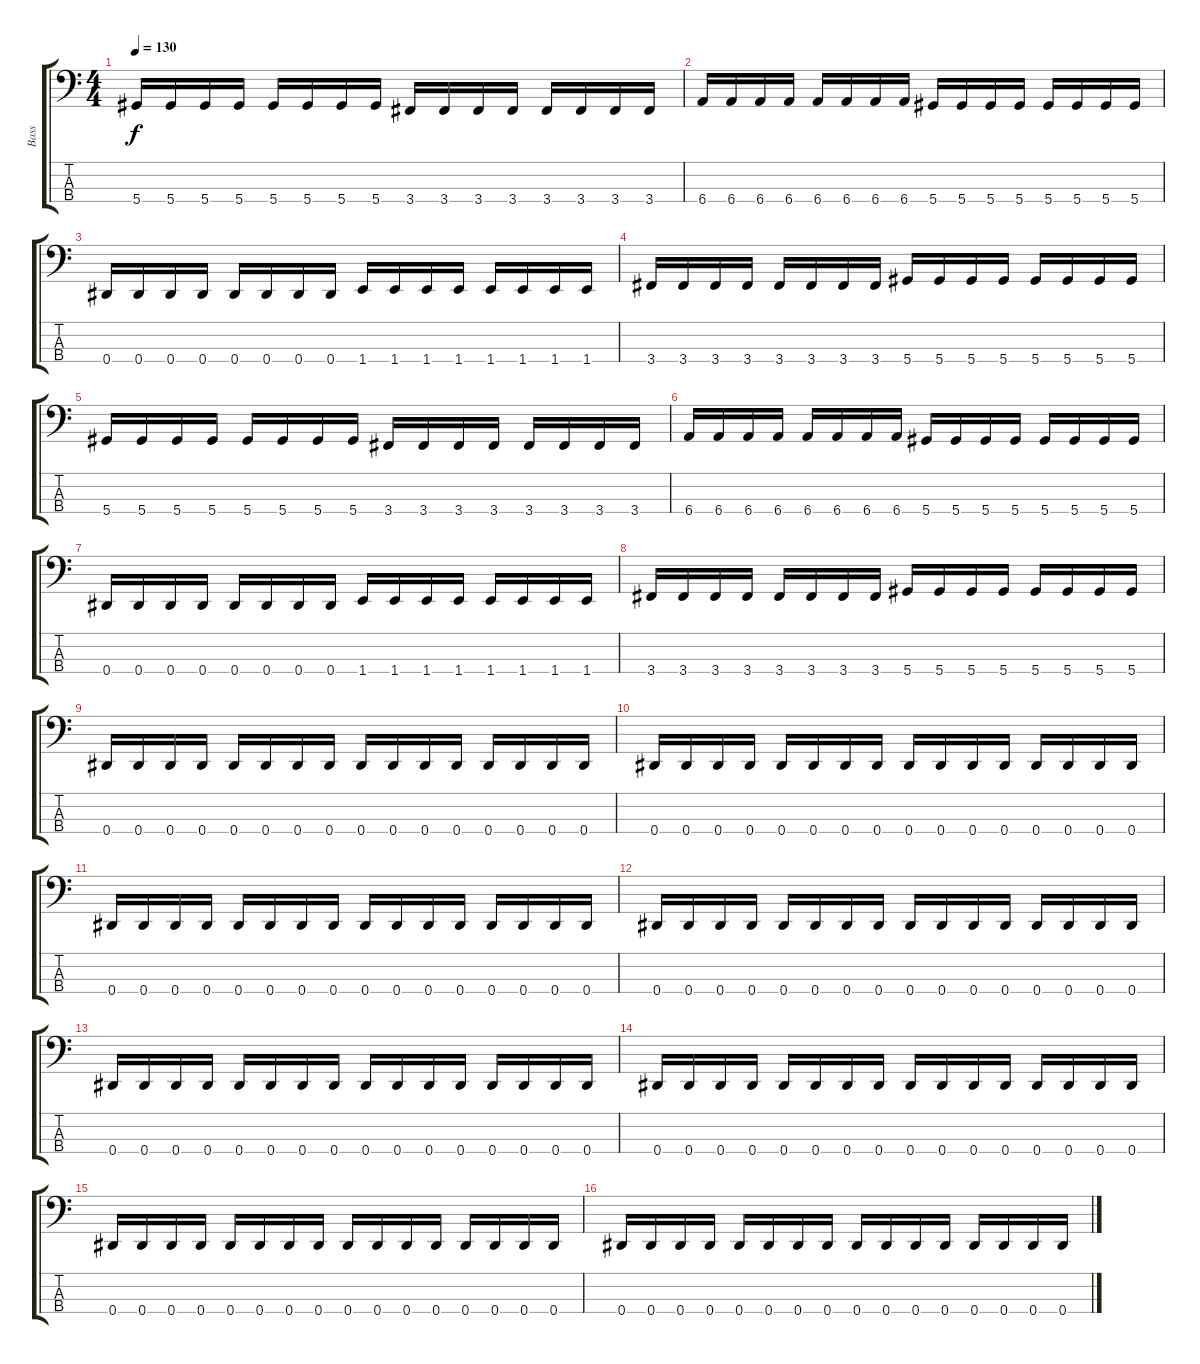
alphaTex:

\track ("Bass" "Bass") {instrument electricbassfinger}
\staff {score tabs}
\tuning (Gb2 Db2 Ab1 Eb1) {hide}
\ts (4 4)
\tempo 130
\clef f4
\ks c
5.4.16{dy f} 5.4.16 5.4.16 5.4.16 5.4.16 5.4.16 5.4.16 5.4.16 3.4.16 3.4.16 3.4.16 3.4.16 3.4.16 3.4.16 3.4.16 3.4.16 |
6.4.16 6.4.16 6.4.16 6.4.16 6.4.16 6.4.16 6.4.16 6.4.16 5.4.16 5.4.16 5.4.16 5.4.16 5.4.16 5.4.16 5.4.16 5.4.16 |
0.4.16 0.4.16 0.4.16 0.4.16 0.4.16 0.4.16 0.4.16 0.4.16 1.4.16 1.4.16 1.4.16 1.4.16 1.4.16 1.4.16 1.4.16 1.4.16 |
3.4.16 3.4.16 3.4.16 3.4.16 3.4.16 3.4.16 3.4.16 3.4.16 5.4.16 5.4.16 5.4.16 5.4.16 5.4.16 5.4.16 5.4.16 5.4.16 |
5.4.16 5.4.16 5.4.16 5.4.16 5.4.16 5.4.16 5.4.16 5.4.16 3.4.16 3.4.16 3.4.16 3.4.16 3.4.16 3.4.16 3.4.16 3.4.16 |
6.4.16 6.4.16 6.4.16 6.4.16 6.4.16 6.4.16 6.4.16 6.4.16 5.4.16 5.4.16 5.4.16 5.4.16 5.4.16 5.4.16 5.4.16 5.4.16 |
0.4.16 0.4.16 0.4.16 0.4.16 0.4.16 0.4.16 0.4.16 0.4.16 1.4.16 1.4.16 1.4.16 1.4.16 1.4.16 1.4.16 1.4.16 1.4.16 |
3.4.16 3.4.16 3.4.16 3.4.16 3.4.16 3.4.16 3.4.16 3.4.16 5.4.16 5.4.16 5.4.16 5.4.16 5.4.16 5.4.16 5.4.16 5.4.16 |
0.4.16 0.4.16 0.4.16 0.4.16 0.4.16 0.4.16 0.4.16 0.4.16 0.4.16 0.4.16 0.4.16 0.4.16 0.4.16 0.4.16 0.4.16 0.4.16 |
0.4.16 0.4.16 0.4.16 0.4.16 0.4.16 0.4.16 0.4.16 0.4.16 0.4.16 0.4.16 0.4.16 0.4.16 0.4.16 0.4.16 0.4.16 0.4.16 |
0.4.16 0.4.16 0.4.16 0.4.16 0.4.16 0.4.16 0.4.16 0.4.16 0.4.16 0.4.16 0.4.16 0.4.16 0.4.16 0.4.16 0.4.16 0.4.16 |
0.4.16 0.4.16 0.4.16 0.4.16 0.4.16 0.4.16 0.4.16 0.4.16 0.4.16 0.4.16 0.4.16 0.4.16 0.4.16 0.4.16 0.4.16 0.4.16 |
0.4.16 0.4.16 0.4.16 0.4.16 0.4.16 0.4.16 0.4.16 0.4.16 0.4.16 0.4.16 0.4.16 0.4.16 0.4.16 0.4.16 0.4.16 0.4.16 |
0.4.16 0.4.16 0.4.16 0.4.16 0.4.16 0.4.16 0.4.16 0.4.16 0.4.16 0.4.16 0.4.16 0.4.16 0.4.16 0.4.16 0.4.16 0.4.16 |
0.4.16 0.4.16 0.4.16 0.4.16 0.4.16 0.4.16 0.4.16 0.4.16 0.4.16 0.4.16 0.4.16 0.4.16 0.4.16 0.4.16 0.4.16 0.4.16 |
0.4.16 0.4.16 0.4.16 0.4.16 0.4.16 0.4.16 0.4.16 0.4.16 0.4.16 0.4.16 0.4.16 0.4.16 0.4.16 0.4.16 0.4.16 0.4.16
